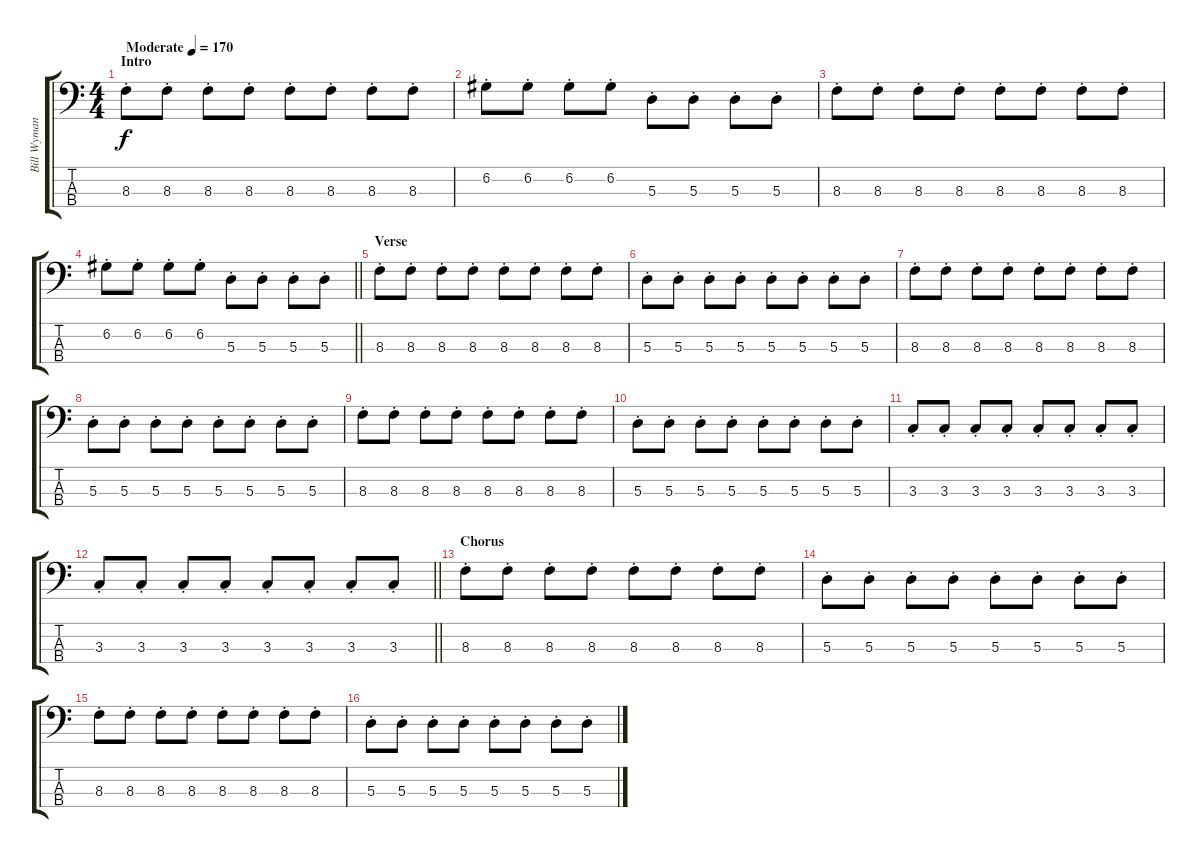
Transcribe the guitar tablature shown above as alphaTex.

\track ("Bill Wyman" "Bill Wyman") {instrument electricbasspick}
\staff {score tabs}
\tuning (G2 D2 A1 E1) {hide}
\ts (4 4)
\section ("" "Intro")
\tempo (170 "Moderate")
\clef f4
\ks c
8.3{st}.8{dy f instrument electricbasspick} 8.3{st}.8 8.3{st}.8 8.3{st}.8 8.3{st}.8 8.3{st}.8 8.3{st}.8 8.3{st}.8 |
6.2{st}.8 6.2{st}.8 6.2{st}.8 6.2{st}.8 5.3{st}.8 5.3{st}.8 5.3{st}.8 5.3{st}.8 |
8.3{st}.8 8.3{st}.8 8.3{st}.8 8.3{st}.8 8.3{st}.8 8.3{st}.8 8.3{st}.8 8.3{st}.8 |
\barLineRight lightlight
6.2{st}.8 6.2{st}.8 6.2{st}.8 6.2{st}.8 5.3{st}.8 5.3{st}.8 5.3{st}.8 5.3{st}.8 |
\section ("" "Verse")
8.3{st}.8 8.3{st}.8 8.3{st}.8 8.3{st}.8 8.3{st}.8 8.3{st}.8 8.3{st}.8 8.3{st}.8 |
5.3{st}.8 5.3{st}.8 5.3{st}.8 5.3{st}.8 5.3{st}.8 5.3{st}.8 5.3{st}.8 5.3{st}.8 |
8.3{st}.8 8.3{st}.8 8.3{st}.8 8.3{st}.8 8.3{st}.8 8.3{st}.8 8.3{st}.8 8.3{st}.8 |
5.3{st}.8 5.3{st}.8 5.3{st}.8 5.3{st}.8 5.3{st}.8 5.3{st}.8 5.3{st}.8 5.3{st}.8 |
8.3{st}.8 8.3{st}.8 8.3{st}.8 8.3{st}.8 8.3{st}.8 8.3{st}.8 8.3{st}.8 8.3{st}.8 |
5.3{st}.8 5.3{st}.8 5.3{st}.8 5.3{st}.8 5.3{st}.8 5.3{st}.8 5.3{st}.8 5.3{st}.8 |
3.3{st}.8 3.3{st}.8 3.3{st}.8 3.3{st}.8 3.3{st}.8 3.3{st}.8 3.3{st}.8 3.3{st}.8 |
\barLineRight lightlight
3.3{st}.8 3.3{st}.8 3.3{st}.8 3.3{st}.8 3.3{st}.8 3.3{st}.8 3.3{st}.8 3.3{st}.8 |
\section ("" "Chorus")
8.3{st}.8 8.3{st}.8 8.3{st}.8 8.3{st}.8 8.3{st}.8 8.3{st}.8 8.3{st}.8 8.3{st}.8 |
5.3{st}.8 5.3{st}.8 5.3{st}.8 5.3{st}.8 5.3{st}.8 5.3{st}.8 5.3{st}.8 5.3{st}.8 |
8.3{st}.8 8.3{st}.8 8.3{st}.8 8.3{st}.8 8.3{st}.8 8.3{st}.8 8.3{st}.8 8.3{st}.8 |
5.3{st}.8 5.3{st}.8 5.3{st}.8 5.3{st}.8 5.3{st}.8 5.3{st}.8 5.3{st}.8 5.3{st}.8
